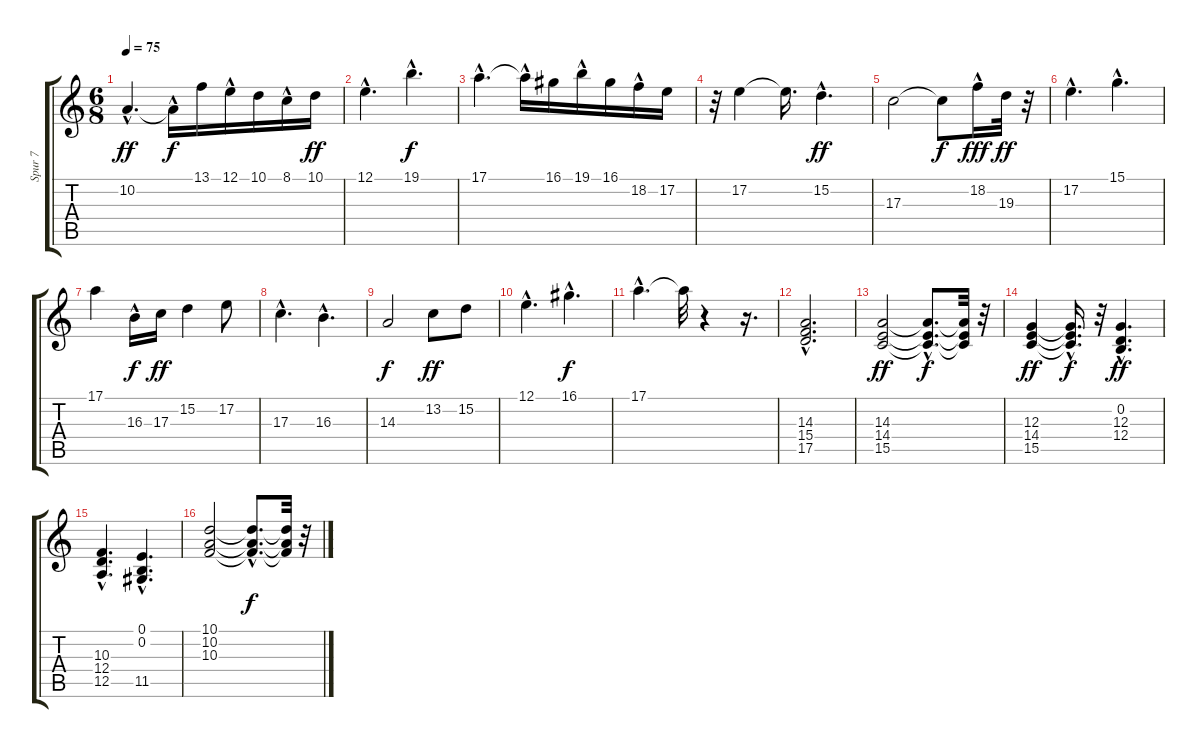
\track ("Spur 7" "Spur 7") {instrument stringensemble1}
\staff {score tabs}
\tuning (E4 B3 G3 D3 A2 E2) {hide}
\ts (6 8)
\tempo 75
\clef g2
\ks c
10.2{hac}.4{d dy ff} 10.2{hac t}.16{dy f} 13.1.16 12.1{hac}.16 10.1.16 8.1{hac}.16 10.1.16{dy ff} |
12.1{hac}.4{d} 19.1{hac}.4{d dy f} |
17.1{hac}.4{d} 17.1{hac t}.16 16.1.16 19.1{hac}.16 16.1.16 18.2{hac}.16 17.2.16 |
r.32 17.2.4 17.2{t}.16{d} 15.2{hac}.4{d dy ff} |
17.3.2 17.3{t}.8{dy f} 18.2{hac}.16{dy fff} 19.3.32{dy ff} r.32 |
17.2{hac}.4{d} 15.1{hac}.4{d} |
17.1.4 16.3{hac}.16{dy f} 17.3.16{dy ff} 15.2.4 17.2.8 |
17.3{hac}.4{d} 16.3{hac}.4{d} |
14.3.2{dy f} 13.2.8{dy ff} 15.2.8 |
12.1{hac}.4{d} 16.1{hac}.4{d dy f} |
17.1{hac}.4{d} 17.1{t}.32 r.4 r.16{d} |
(14.3 15.4{hac} 17.5{hac}).2{d} |
(14.3 14.4 15.5).2{dy ff} (14.3{hac t} 14.4{hac t} 15.5{hac t}).8{d dy f} (14.3{t} 14.4{t} 15.5{t}).32 r.32 |
(12.3 14.4 15.5).4{dy ff} (12.3{hac t} 14.4{hac t} 15.5{hac t}).16{d dy f} r.32 (0.2{hac} 12.3 12.4).4{d dy ff} |
(10.3{hac} 12.4{hac} 12.5{hac}).4{d} (0.1 0.2{hac} 11.5{hac}).4{d} |
(10.1 10.2 10.3).2 (10.1{hac t} 10.2{hac t} 10.3{hac t}).8{d dy f} (10.1{t} 10.2{t} 10.3{t}).32 r.32
